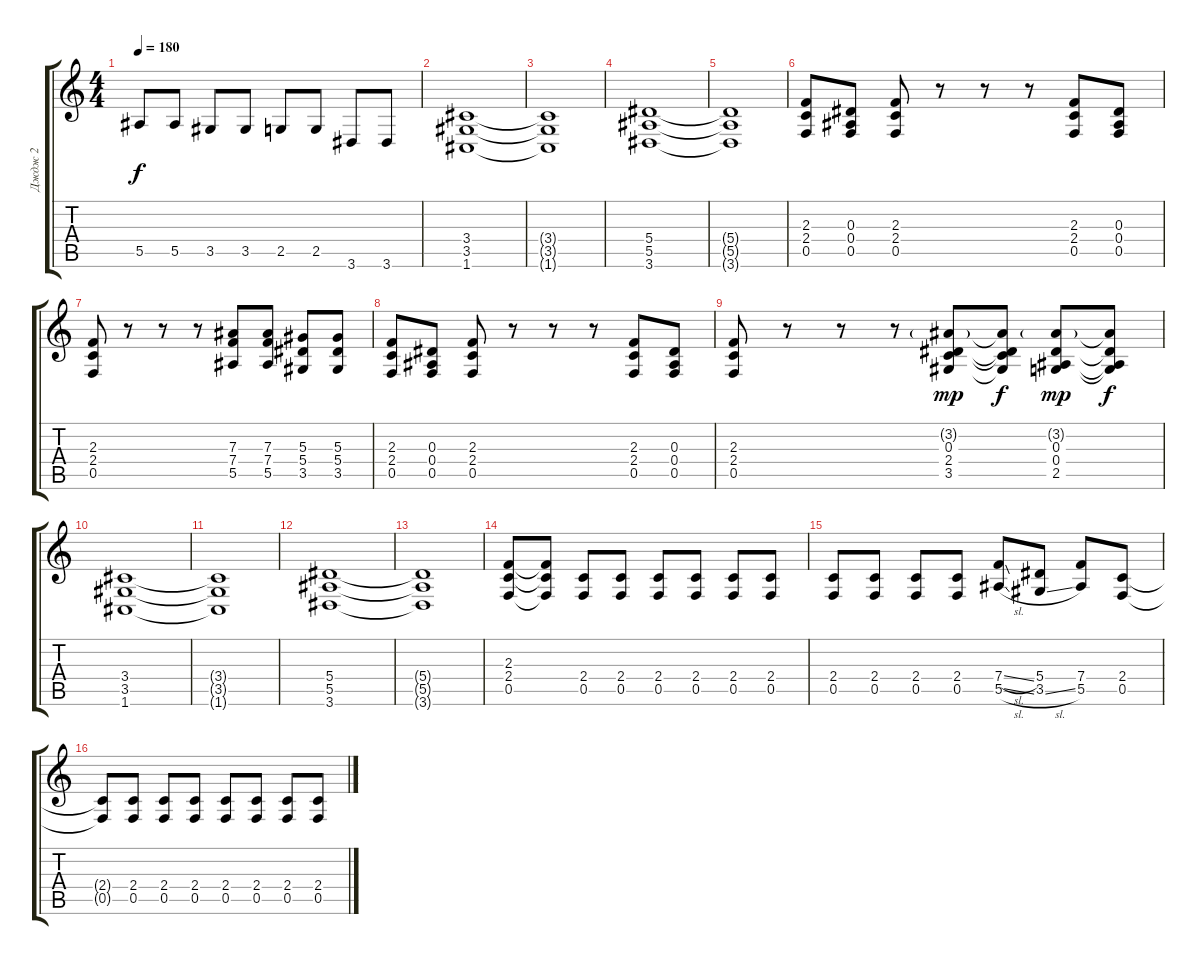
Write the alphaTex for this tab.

\track ("Дждж 2" "Дждж 2") {instrument overdrivenguitar}
\staff {score tabs}
\tuning (C4 G3 Eb3 Bb2 F2 C2) {hide}
\ts (4 4)
\tempo 180
\clef g2
\ks c
5.5.8{dy f} 5.5.8 3.5.8 3.5.8 2.5.8 2.5.8 3.6.8 3.6.8 |
(3.4 3.5 1.6).1 |
(3.4{t} 3.5{t} 1.6{t}).1 |
(5.4 5.5 3.6).1 |
(5.4{t} 5.5{t} 3.6{t}).1 |
(2.3 2.4 0.5).8 (0.3 0.4 0.5).8 (2.3 2.4 0.5).8 r.8 r.8 r.8 (2.3 2.4 0.5).8 (0.3 0.4 0.5).8 |
(2.3 2.4 0.5).8 r.8 r.8 r.8 (7.3 7.4 5.5).8 (7.3 7.4 5.5).8 (5.3 5.4 3.5).8 (5.3 5.4 3.5).8 |
(2.3 2.4 0.5).8 (0.3 0.4 0.5).8 (2.3 2.4 0.5).8 r.8 r.8 r.8 (2.3 2.4 0.5).8 (0.3 0.4 0.5).8 |
(2.3 2.4 0.5).8 r.8 r.8 r.8 (3.2{g} 0.3 2.4 3.5).8{dy mp} (3.2{t} 0.3{t} 2.4{t} 3.5{t}).8{dy f} (3.2{g} 0.3 0.4 2.5).8{dy mp} (3.2{t} 0.3{t} 0.4{t} 2.5{t}).8{dy f} |
(3.4 3.5 1.6).1 |
(3.4{t} 3.5{t} 1.6{t}).1 |
(5.4 5.5 3.6).1 |
(5.4{t} 5.5{t} 3.6{t}).1 |
(2.3 2.4 0.5).8 (2.3{t} 2.4{t} 0.5{t}).8 (2.4 0.5).8 (2.4 0.5).8 (2.4 0.5).8 (2.4 0.5).8 (2.4 0.5).8 (2.4 0.5).8 |
(2.4 0.5).8 (2.4 0.5).8 (2.4 0.5).8 (2.4 0.5).8 (7.4{sl} 5.5{sl}).8 (5.4 3.5{sl}).8 (7.4 5.5).8 (2.4 0.5).8 |
(2.4{t} 0.5{t}).8 (2.4 0.5).8 (2.4 0.5).8 (2.4 0.5).8 (2.4 0.5).8 (2.4 0.5).8 (2.4 0.5).8 (2.4 0.5).8
